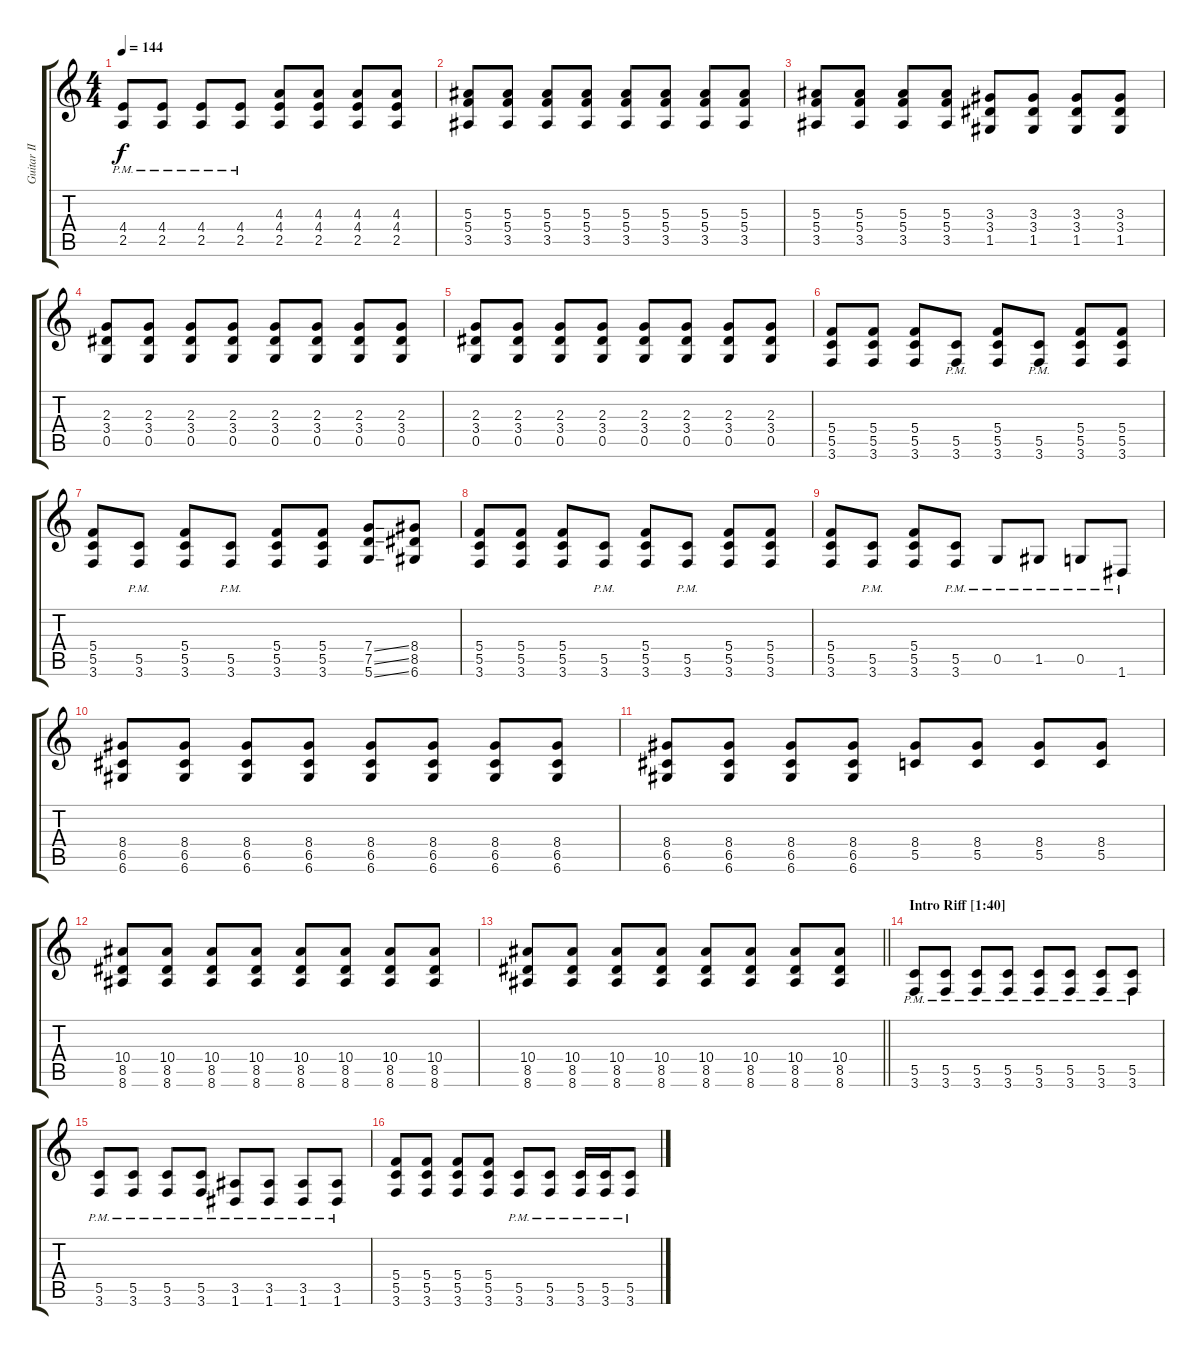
\track ("Guitar II" "Guitar II") {instrument distortionguitar}
\staff {score tabs}
\tuning (D4 A3 F3 C3 G2 D2) {hide}
\ts (4 4)
\tempo 144
\clef g2
\ks c
(4.4{pm} 2.5{pm}).8{dy f} (4.4{pm} 2.5{pm}).8 (4.4{pm} 2.5{pm}).8 (4.4{pm} 2.5{pm}).8 (4.3 4.4 2.5).8 (4.3 4.4 2.5).8 (4.3 4.4 2.5).8 (4.3 4.4 2.5).8 |
(5.3 5.4 3.5).8 (5.3 5.4 3.5).8 (5.3 5.4 3.5).8 (5.3 5.4 3.5).8 (5.3 5.4 3.5).8 (5.3 5.4 3.5).8 (5.3 5.4 3.5).8 (5.3 5.4 3.5).8 |
(5.3 5.4 3.5).8 (5.3 5.4 3.5).8 (5.3 5.4 3.5).8 (5.3 5.4 3.5).8 (3.3 3.4 1.5).8 (3.3 3.4 1.5).8 (3.3 3.4 1.5).8 (3.3 3.4 1.5).8 |
(2.3 3.4 0.5).8 (2.3 3.4 0.5).8 (2.3 3.4 0.5).8 (2.3 3.4 0.5).8 (2.3 3.4 0.5).8 (2.3 3.4 0.5).8 (2.3 3.4 0.5).8 (2.3 3.4 0.5).8 |
(2.3 3.4 0.5).8 (2.3 3.4 0.5).8 (2.3 3.4 0.5).8 (2.3 3.4 0.5).8 (2.3 3.4 0.5).8 (2.3 3.4 0.5).8 (2.3 3.4 0.5).8 (2.3 3.4 0.5).8 |
(5.4 5.5 3.6).8 (5.4 5.5 3.6).8 (5.4 5.5 3.6).8 (5.5{pm} 3.6{pm}).8 (5.4 5.5 3.6).8 (5.5{pm} 3.6{pm}).8 (5.4 5.5 3.6).8 (5.4 5.5 3.6).8 |
(5.4 5.5 3.6).8 (5.5{pm} 3.6{pm}).8 (5.4 5.5 3.6).8 (5.5{pm} 3.6{pm}).8 (5.4 5.5 3.6).8 (5.4 5.5 3.6).8 (7.4{ss} 7.5{ss} 5.6{ss}).8 (8.4 8.5 6.6).8 |
(5.4 5.5 3.6).8 (5.4 5.5 3.6).8 (5.4 5.5 3.6).8 (5.5{pm} 3.6{pm}).8 (5.4 5.5 3.6).8 (5.5{pm} 3.6{pm}).8 (5.4 5.5 3.6).8 (5.4 5.5 3.6).8 |
(5.4 5.5 3.6).8 (5.5{pm} 3.6{pm}).8 (5.4 5.5 3.6).8 (5.5{pm} 3.6{pm}).8 0.5{pm}.8 1.5{pm}.8 0.5{pm}.8 1.6{pm}.8 |
(8.4 6.5 6.6).8 (8.4 6.5 6.6).8 (8.4 6.5 6.6).8 (8.4 6.5 6.6).8 (8.4 6.5 6.6).8 (8.4 6.5 6.6).8 (8.4 6.5 6.6).8 (8.4 6.5 6.6).8 |
(8.4 6.5 6.6).8 (8.4 6.5 6.6).8 (8.4 6.5 6.6).8 (8.4 6.5 6.6).8 (8.4 5.5).8 (8.4 5.5).8 (8.4 5.5).8 (8.4 5.5).8 |
(10.4 8.5 8.6).8 (10.4 8.5 8.6).8 (10.4 8.5 8.6).8 (10.4 8.5 8.6).8 (10.4 8.5 8.6).8 (10.4 8.5 8.6).8 (10.4 8.5 8.6).8 (10.4 8.5 8.6).8 |
\barLineRight lightlight
(10.4 8.5 8.6).8 (10.4 8.5 8.6).8 (10.4 8.5 8.6).8 (10.4 8.5 8.6).8 (10.4 8.5 8.6).8 (10.4 8.5 8.6).8 (10.4 8.5 8.6).8 (10.4 8.5 8.6).8 |
\section ("" "Intro Riff [1:40]")
(5.5{pm} 3.6{pm}).8{balance 8} (5.5{pm} 3.6{pm}).8 (5.5{pm} 3.6{pm}).8 (5.5{pm} 3.6{pm}).8 (5.5{pm} 3.6{pm}).8 (5.5{pm} 3.6{pm}).8 (5.5{pm} 3.6{pm}).8 (5.5{pm} 3.6{pm}).8 |
(5.5{pm} 3.6{pm}).8 (5.5{pm} 3.6{pm}).8 (5.5{pm} 3.6{pm}).8 (5.5{pm} 3.6{pm}).8 (3.5{pm} 1.6{pm}).8 (3.5{pm} 1.6{pm}).8 (3.5{pm} 1.6{pm}).8 (3.5{pm} 1.6{pm}).8 |
(5.4 5.5 3.6).8 (5.4 5.5 3.6).8 (5.4 5.5 3.6).8 (5.4 5.5 3.6).8 (5.5{pm} 3.6{pm}).8 (5.5{pm} 3.6{pm}).8 (5.5{pm} 3.6{pm}).16 (5.5{pm} 3.6{pm}).16 (5.5{pm} 3.6{pm}).8
